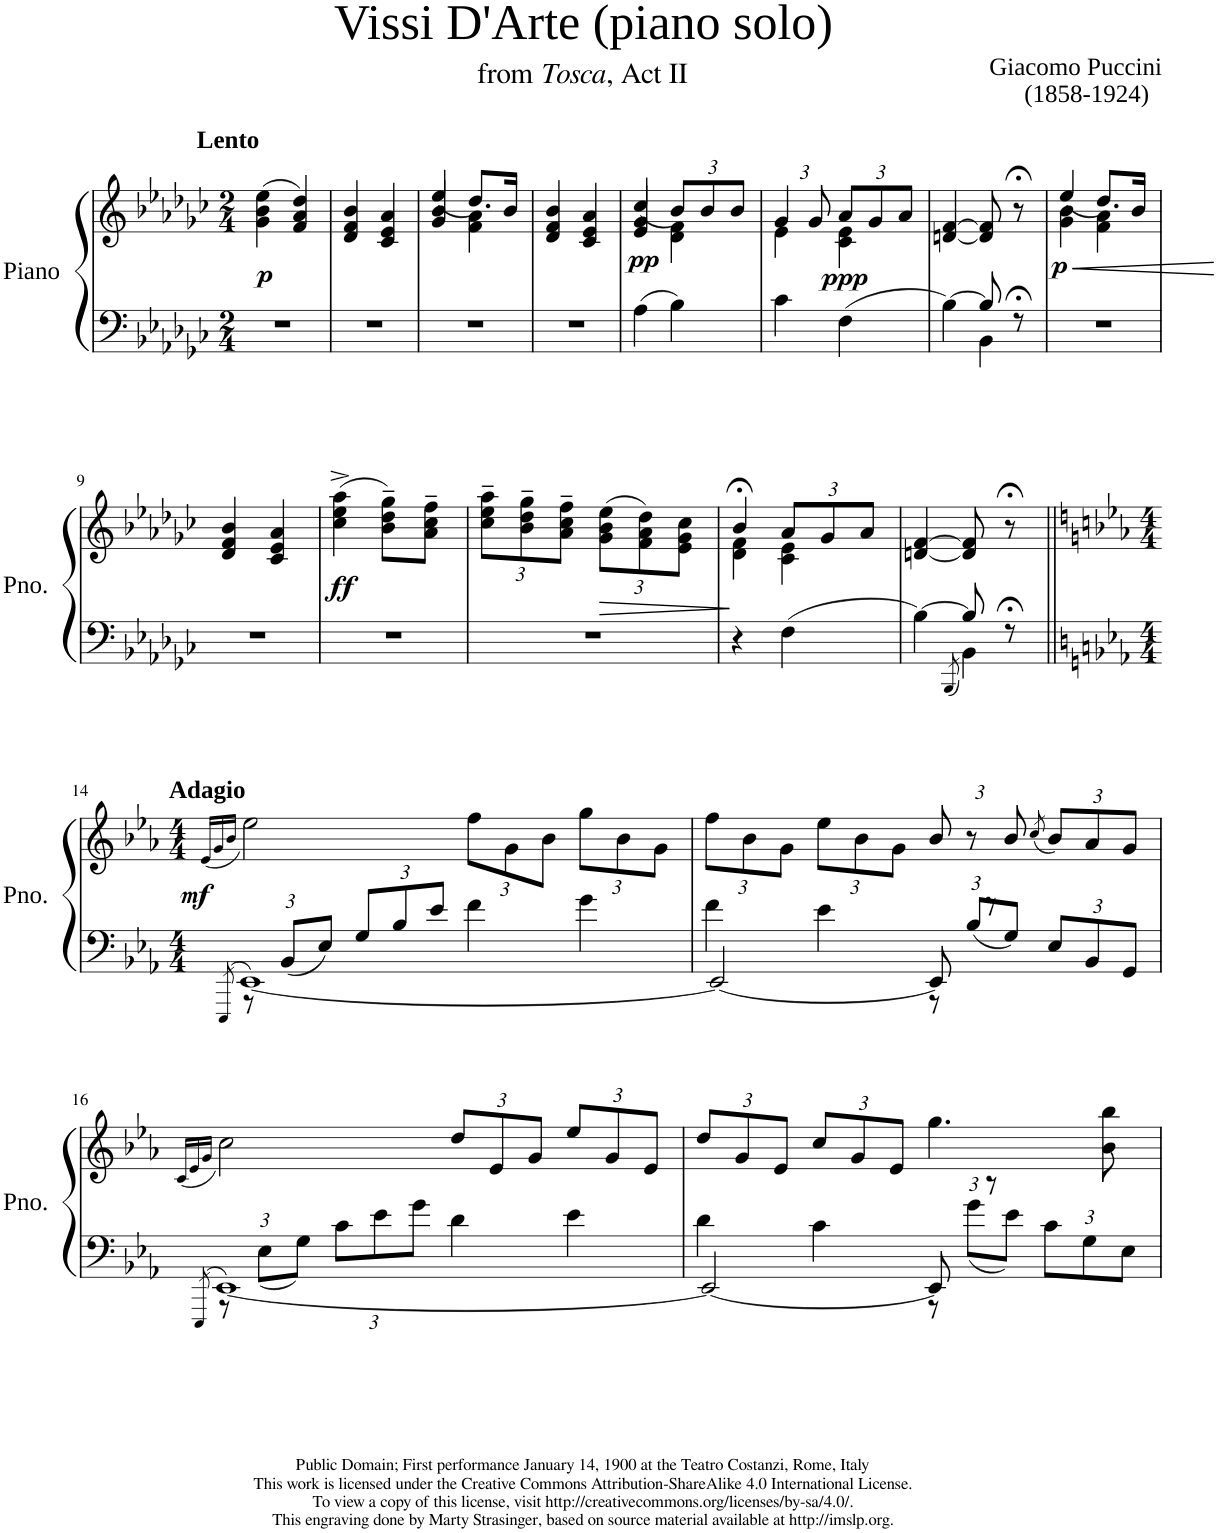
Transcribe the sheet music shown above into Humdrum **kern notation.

**kern	**kern	**dynam
*part1	*part1	*part1
*staff2	*staff1	*staff1/2
*I"Piano	*	*
*I'Pno.	*	*
*clefF4	*clefG2	*
*k[b-e-a-d-g-c-]	*k[b-e-a-d-g-c-]	*
*M2/4	*M2/4	*
=1	=1	=1
!	!LO:TX:a:B:t=Lento	!
!	!	!LO:DY:b
2r	(4g-\ 4b-\ 4ee-\	p
.	4f/ 4a-/ 4dd-/)	.
=2	=2	=2
2r	4d-/ 4f/ 4b-/	.
.	4c-/;< 4e-/;< 4a-/;<	.
=3	=3	=3
*	*^	*
2r	4g-/ 4b-/	(4ee-/	.
.	4f\ 4a-\	8.dd-/L)	.
.	.	16b-/Jk	.
*	*v	*v	*
=4	=4	=4
2r	4d-/ 4f/ 4b-/	.
.	4c-/;< 4e-/;< 4a-/;<	.
=5	=5	=5
*	*^	*
!	!	!	!LO:DY:b
4A-\	4e-/ 4g-/	(4cc-/	pp
*	*	*Xbrackettup	*
4B-\	4d-\ 4f\	12b-/L)	.
.	.	12b-/	.
.	.	12b-/J	.
=6	=6	=6	=6
4c-\	4e-\	6g-/	.
.	.	12g-/	.
!	!	!	!LO:DY:b
4F\	4c-\ 4e-\	12a-/L	ppp
.	.	12g-/	.
.	.	12a-/J	.
*	*v	*v	*
=7	=7	=7
*^	*	*
[4B-\	4ryy	[4dn/ [>4f/	.
8B-/]	4BB-\	8d/] 8f/]	.
8r;<	.	8r;<	.
*v	*v	*	*
=8	=8	=8
!	!	!LO:HP:b
*	*^	*
!	!	!	!LO:DY:n=1:b
2r	4g-\ 4b-\	(4ee-/	< p
.	4f\ 4a-\	8.dd-/L)	.
.	.	16b-/Jk	.
*	*v	*v	*
.	.	[
!!LO:LB:g=z
=9	=9	=9
2r	4d-/ 4f/ 4b-/	.
.	4c-/;< 4e-/;< 4a-/;<	.
=10	=10	=10
!	!	!LO:DY:b
2r	(4cc-\^ 4ee-\^ 4aa-\^	ff
.	8b-\~ 8dd-\~ 8gg-\~L)	.
.	8a-\~ 8cc-\~ 8ff\~J	.
=11	=11	=11
2r	12cc-\~ 12ee-\~ 12aa-\~L	.
.	12b-\~ 12dd-\~ 12gg-\~	.
.	12a-\~ 12cc-\~ 12ff\~J	.
!	!	!LO:HP:b
.	(12g-\ 12b-\ 12ee-\L	>
.	12f\ 12a-\ 12dd-\)	.
.	12e-\ 12g-\ 12cc-\J	.
.	.	]
=12	=12	=12
*	*^	*
4r	4b-;</	4d-\ 4f\	.
4F\	12a-/L	4c-\ 4e-\	.
.	12g-/	.	.
.	12a-/J	.	.
*	*v	*v	*
=13	=13	=13
*^	*	*
[4B-\	4ryy	[4dn/ [>4f/	.
.	8qBBB-/	.	.
8B-/]	4BB-\	8d/] 8f/]	.
8r;<	.	8r;<	.
!!LO:LB:g=z
=14||	=14||	=14||	=14||
*k[b-e-a-]	*	*k[b-e-a-]	*
*M4/4	*	*M4/4	*
.	.	(16qe-/LL	.
.	.	16qg/	.
8qEEE-/	.	16qb-/JJ	.
*	*Xbrackettup	*	*
*	*	*^	*
!	!	!LO:TX:a:B:t=Adagio	!	!
!	!	!	!	!LO:DY:b
[<1EE-	12r	2ee-\)	2e- 2g 2b- 2ee-	mf
.	12BB-/L	.	.	.
.	12E-/J	.	.	.
.	12G/L	.	.	.
.	12B-/	.	.	.
.	12e-/J	.	.	.
.	4f\	12ff\L	2ryy	.
.	.	12g\	.	.
.	.	12b-\J	.	.
.	4g\	12gg\L	.	.
.	.	12b-\	.	.
.	.	12g\J	.	.
*	*	*v	*v	*
=15	=15	=15	=15
2EE-/_	4f\	12ff\L	.
.	.	12b-\	.
.	.	12g\J	.
.	4e-\	12ee-\L	.
.	.	12b-\	.
.	.	12g\J	.
8EE-/]	12r	12b-/	.
.	12B-/L	12r	.
8r	.	.	.
.	12G/J	12b-/	.
.	.	(8qcc/	.
4ryy	12E-/L	12b-/L)	.
.	12BB-/	12a-/	.
.	12GG/J	12g/J	.
!!LO:LB:g=z
=16	=16	=16	=16
.	.	(16qc/LL	.
.	.	16qe-/	.
8qEEE-/	.	16qg/JJ	.
[<1EE-	12r	2cc\)	.
.	12E-\L	.	.
.	12G\J	.	.
.	12c\L	.	.
.	12e-\	.	.
.	12g\J	.	.
.	4d\	12dd/L	.
.	.	12e-/	.
.	.	12g/J	.
.	4e-\	12ee-/L	.
.	.	12g/	.
.	.	12e-/J	.
=17	=17	=17	=17
2EE-/_	4d\	12dd/L	.
.	.	12g/	.
.	.	12e-/J	.
.	4c\	12cc/L	.
.	.	12g/	.
.	.	12e-/J	.
8EE-/]	12r	4.gg\	.
.	12g\L	.	.
8r	.	.	.
.	12e-\J	.	.
4ryy	12c\L	.	.
.	12G\	.	.
.	.	8b-\ 8bb-\	.
.	12E-\J	.	.
*v	*v	*	*
=	=	=
*-	*-	*-
